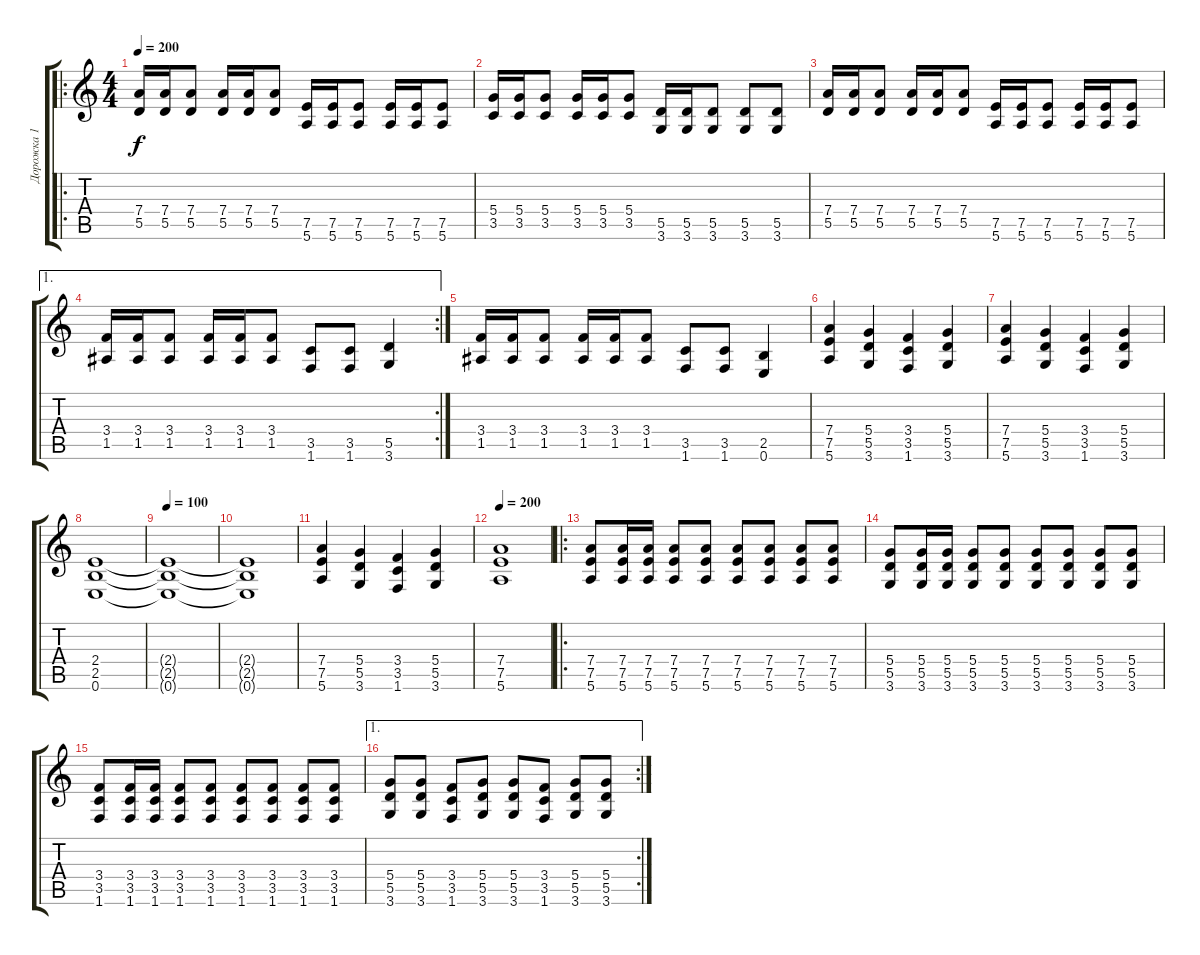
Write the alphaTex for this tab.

\track ("Дорожка 1" "Дорожка 1") {instrument distortionguitar}
\staff {score tabs}
\tuning (E4 B3 G3 D3 A2 E2) {hide}
\ro
\ts (4 4)
\tempo 200
\clef g2
\ks c
(7.4 5.5).16{dy f} (7.4 5.5).16 (7.4 5.5).8 (7.4 5.5).16 (7.4 5.5).16 (7.4 5.5).8 (7.5 5.6).16 (7.5 5.6).16 (7.5 5.6).8 (7.5 5.6).16 (7.5 5.6).16 (7.5 5.6).8 |
(5.4 3.5).16 (5.4 3.5).16 (5.4 3.5).8 (5.4 3.5).16 (5.4 3.5).16 (5.4 3.5).8 (5.5 3.6).16 (5.5 3.6).16 (5.5 3.6).8 (5.5 3.6).8 (5.5 3.6).8 |
(7.4 5.5).16 (7.4 5.5).16 (7.4 5.5).8 (7.4 5.5).16 (7.4 5.5).16 (7.4 5.5).8 (7.5 5.6).16 (7.5 5.6).16 (7.5 5.6).8 (7.5 5.6).16 (7.5 5.6).16 (7.5 5.6).8 |
\ae 1
\rc 2
(3.4 1.5).16 (3.4 1.5).16 (3.4 1.5).8 (3.4 1.5).16 (3.4 1.5).16 (3.4 1.5).8 (3.5 1.6).8 (3.5 1.6).8 (5.5 3.6).4 |
(3.4 1.5).16 (3.4 1.5).16 (3.4 1.5).8 (3.4 1.5).16 (3.4 1.5).16 (3.4 1.5).8 (3.5 1.6).8 (3.5 1.6).8 (2.5 0.6).4 |
(7.4 7.5 5.6).4 (5.4 5.5 3.6).4 (3.4 3.5 1.6).4 (5.4 5.5 3.6).4 |
(7.4 7.5 5.6).4 (5.4 5.5 3.6).4 (3.4 3.5 1.6).4 (5.4 5.5 3.6).4 |
(2.4 2.5 0.6).1 |
\tempo 100
(2.4{t} 2.5{t} 0.6{t}).1 |
(2.4{t} 2.5{t} 0.6{t}).1 |
(7.4 7.5 5.6).4 (5.4 5.5 3.6).4 (3.4 3.5 1.6).4 (5.4 5.5 3.6).4 |
\tempo 200
(7.4 7.5 5.6).1 |
\ro
(7.4 7.5 5.6).8 (7.4 7.5 5.6).16 (7.4 7.5 5.6).16 (7.4 7.5 5.6).8 (7.4 7.5 5.6).8 (7.4 7.5 5.6).8 (7.4 7.5 5.6).8 (7.4 7.5 5.6).8 (7.4 7.5 5.6).8 |
(5.4 5.5 3.6).8 (5.4 5.5 3.6).16 (5.4 5.5 3.6).16 (5.4 5.5 3.6).8 (5.4 5.5 3.6).8 (5.4 5.5 3.6).8 (5.4 5.5 3.6).8 (5.4 5.5 3.6).8 (5.4 5.5 3.6).8 |
(3.4 3.5 1.6).8 (3.4 3.5 1.6).16 (3.4 3.5 1.6).16 (3.4 3.5 1.6).8 (3.4 3.5 1.6).8 (3.4 3.5 1.6).8 (3.4 3.5 1.6).8 (3.4 3.5 1.6).8 (3.4 3.5 1.6).8 |
\ae 1
\rc 2
(5.4 5.5 3.6).8 (5.4 5.5 3.6).8 (3.4 3.5 1.6).8 (5.4 5.5 3.6).8 (5.4 5.5 3.6).8 (3.4 3.5 1.6).8 (5.4 5.5 3.6).8 (5.4 5.5 3.6).8
